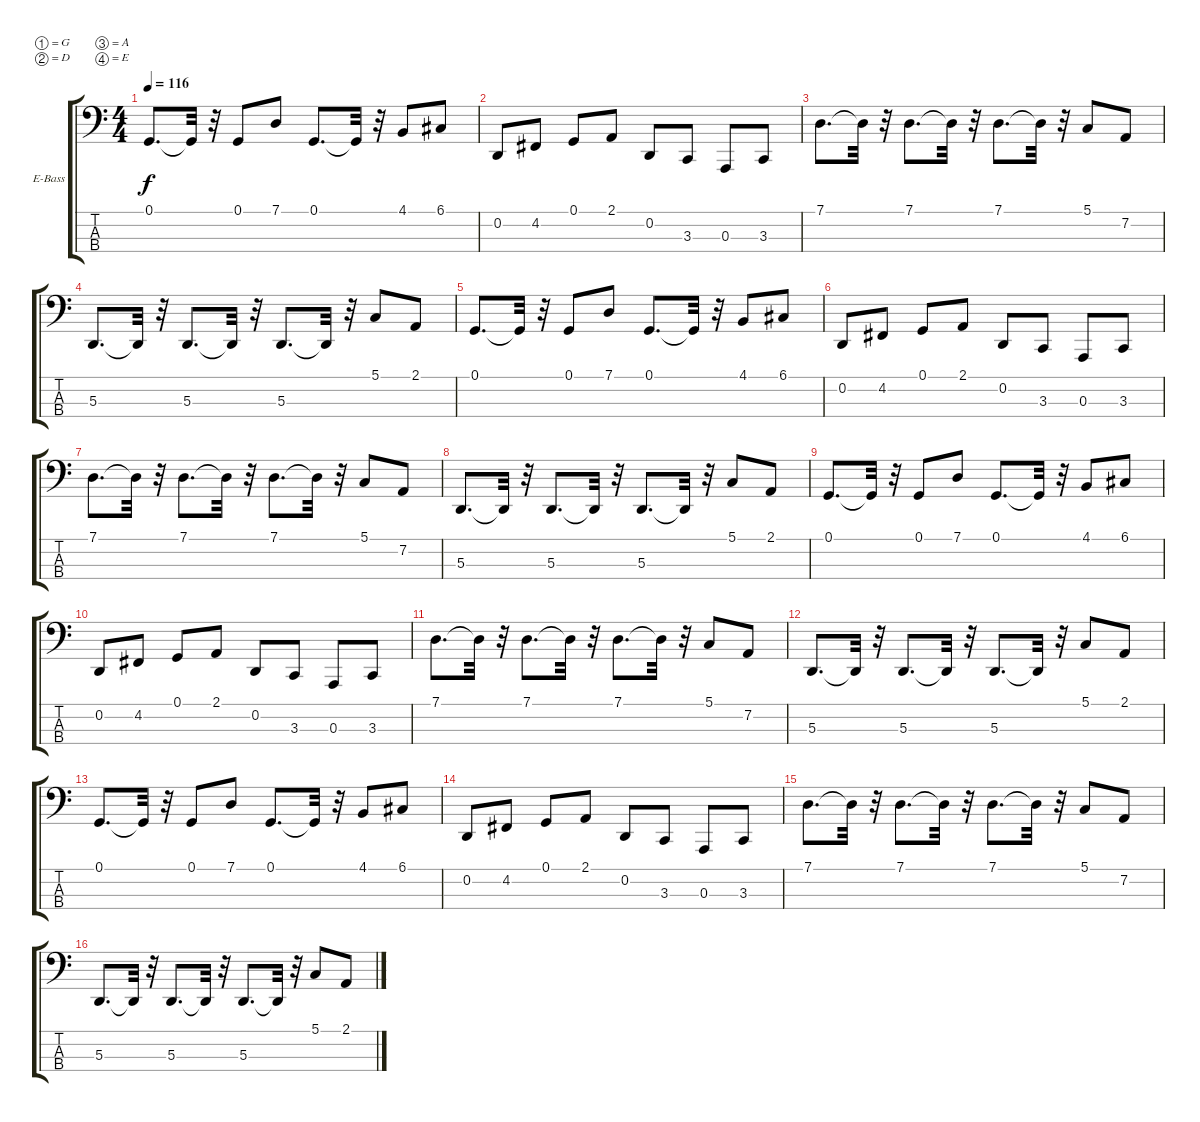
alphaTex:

\bracketExtendMode groupsimilarinstruments
\firstSystemTrackNameOrientation horizontal
\otherSystemsTrackNameOrientation horizontal
\track ("Basse" "E-Bass") {instrument electricbassfinger}
\staff {score tabs}
\tuning (G1 D1 A0 E0)
\ts (4 4)
\tempo 116
\clef f4
\ks c
0.1.8{d dy f} 0.1{t}.32 r.32 0.1.8 7.1.8 0.1.8{d} 0.1{t}.32 r.32 4.1.8 6.1.8 |
0.2.8 4.2.8 0.1.8 2.1.8 0.2.8 3.3.8 0.3.8 3.3.8 |
7.1.8{d} 7.1{t}.32 r.32 7.1.8{d} 7.1{t}.32 r.32 7.1.8{d} 7.1{t}.32 r.32 5.1.8 7.2.8 |
5.3.8{d} 5.3{t}.32 r.32 5.3.8{d} 5.3{t}.32 r.32 5.3.8{d} 5.3{t}.32 r.32 5.1.8 2.1.8 |
0.1.8{d} 0.1{t}.32 r.32 0.1.8 7.1.8 0.1.8{d} 0.1{t}.32 r.32 4.1.8 6.1.8 |
0.2.8 4.2.8 0.1.8 2.1.8 0.2.8 3.3.8 0.3.8 3.3.8 |
7.1.8{d} 7.1{t}.32 r.32 7.1.8{d} 7.1{t}.32 r.32 7.1.8{d} 7.1{t}.32 r.32 5.1.8 7.2.8 |
5.3.8{d} 5.3{t}.32 r.32 5.3.8{d} 5.3{t}.32 r.32 5.3.8{d} 5.3{t}.32 r.32 5.1.8 2.1.8 |
0.1.8{d} 0.1{t}.32 r.32 0.1.8 7.1.8 0.1.8{d} 0.1{t}.32 r.32 4.1.8 6.1.8 |
0.2.8 4.2.8 0.1.8 2.1.8 0.2.8 3.3.8 0.3.8 3.3.8 |
7.1.8{d} 7.1{t}.32 r.32 7.1.8{d} 7.1{t}.32 r.32 7.1.8{d} 7.1{t}.32 r.32 5.1.8 7.2.8 |
5.3.8{d} 5.3{t}.32 r.32 5.3.8{d} 5.3{t}.32 r.32 5.3.8{d} 5.3{t}.32 r.32 5.1.8 2.1.8 |
0.1.8{d} 0.1{t}.32 r.32 0.1.8 7.1.8 0.1.8{d} 0.1{t}.32 r.32 4.1.8 6.1.8 |
0.2.8 4.2.8 0.1.8 2.1.8 0.2.8 3.3.8 0.3.8 3.3.8 |
7.1.8{d} 7.1{t}.32 r.32 7.1.8{d} 7.1{t}.32 r.32 7.1.8{d} 7.1{t}.32 r.32 5.1.8 7.2.8 |
5.3.8{d} 5.3{t}.32 r.32 5.3.8{d} 5.3{t}.32 r.32 5.3.8{d} 5.3{t}.32 r.32 5.1.8 2.1.8
